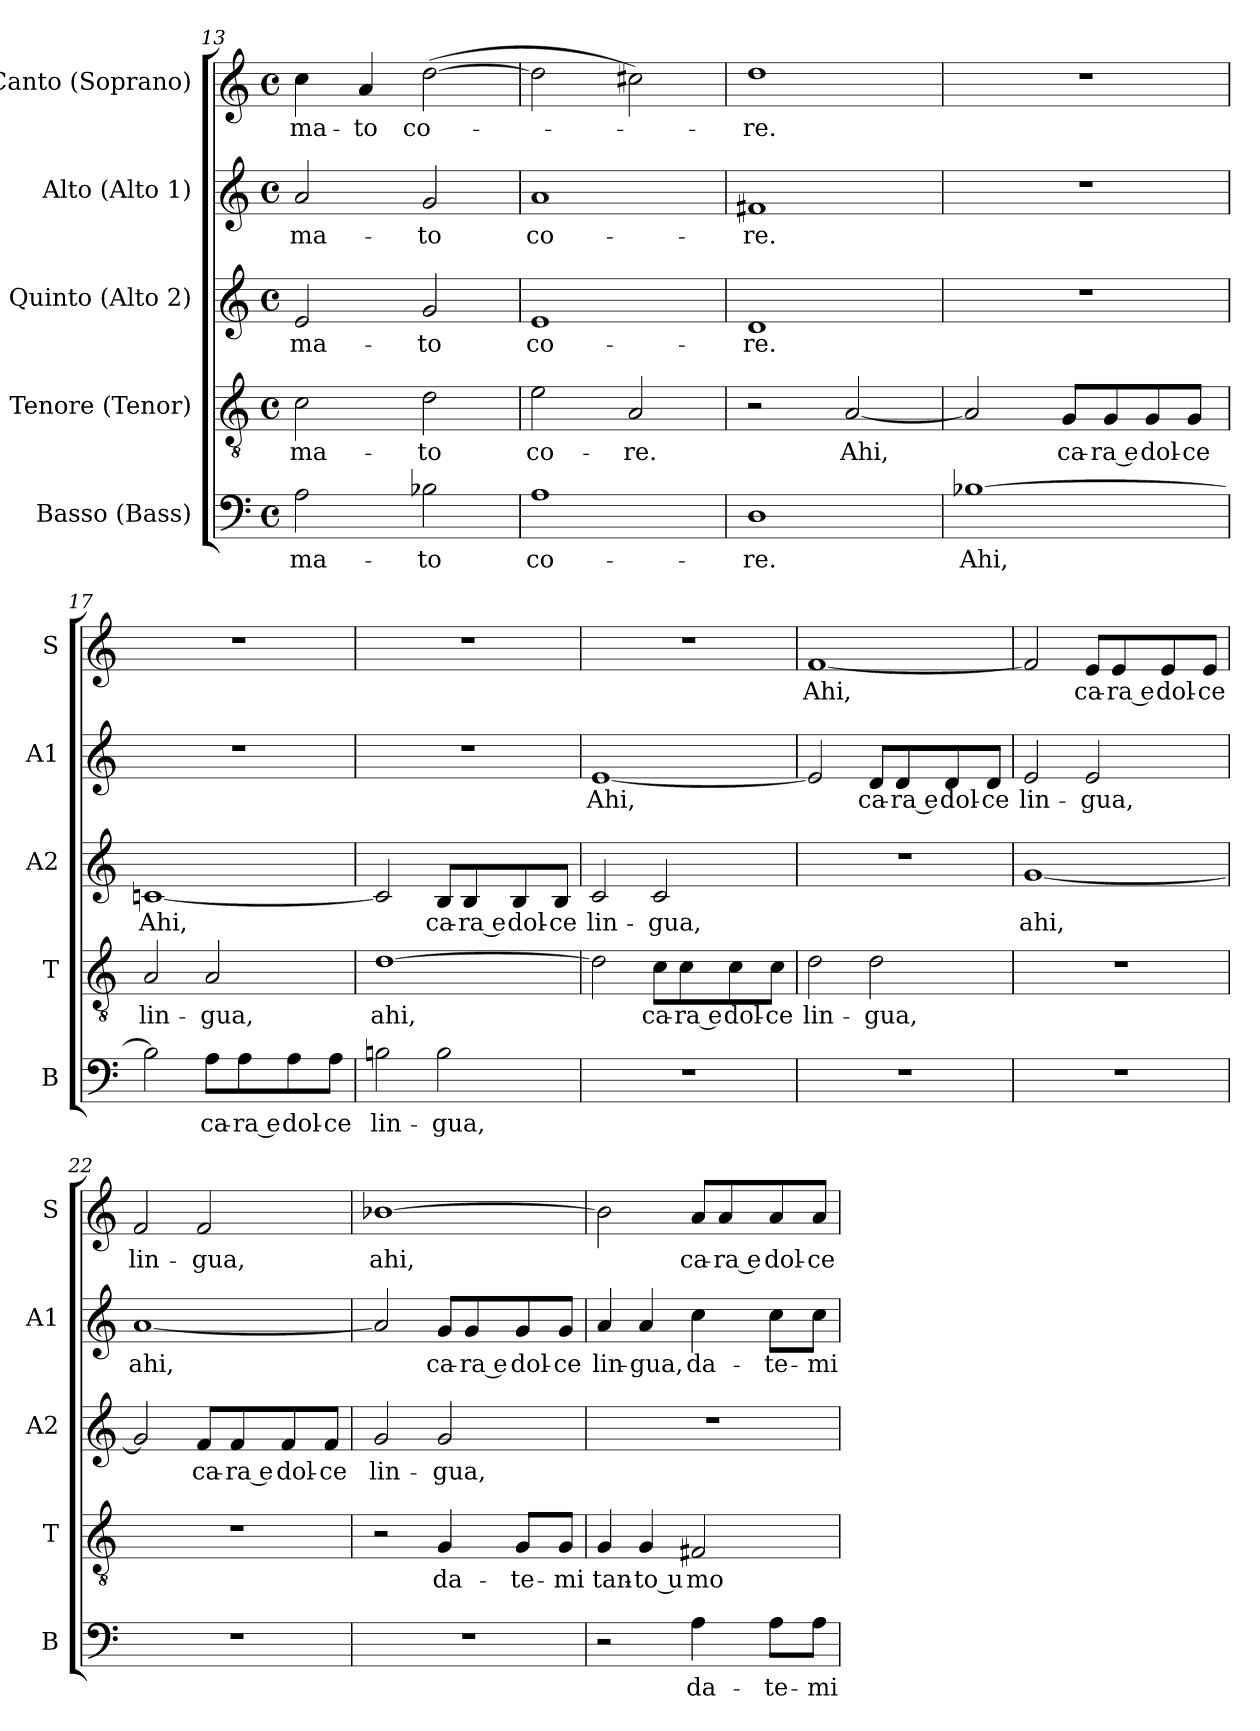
**kern	**text	**kern	**text	**kern	**text	**kern	**text	**kern	**text
*part5	*part5	*part4	*part4	*part3	*part3	*part2	*part2	*part1	*part1
*staff5	*staff5	*staff4	*staff4	*staff3	*staff3	*staff2	*staff2	*staff1	*staff1
*I"Basso (Bass)	*	*I"Tenore (Tenor)	*	*I"Quinto (Alto 2)	*	*I"Alto (Alto 1)	*	*I"Canto (Soprano)	*
*I'B	*	*I'T	*	*I'A2	*	*I'A1	*	*I'S	*
*clefF4	*	*clefGv2	*	*clefG2	*	*clefG2	*	*clefG2	*
*k[]	*	*k[]	*	*k[]	*	*k[]	*	*k[]	*
*M4/4	*	*M4/4	*	*M4/4	*	*M4/4	*	*M4/4	*
*met(c)	*	*met(c)	*	*met(c)	*	*met(c)	*	*met(c)	*
=13	=13	=13	=13	=13	=13	=13	=13	=13	=13
!	!LO:LY:b	!	!LO:LY:b	!	!LO:LY:b	!	!LO:LY:b	!	!LO:LY:b
2A\	-ma-	2c\	-ma-	2e/	-ma-	2a/	-ma-	4cc\	-ma-
!	!	!	!	!	!	!	!	!	!LO:LY:b
.	.	.	.	.	.	.	.	4a/	-to
!	!LO:LY:b	!	!LO:LY:b	!	!LO:LY:b	!	!LO:LY:b	!	!LO:LY:b
2B-X\	-to	2d\	-to	2g/	-to	2g/	-to	(>[2dd\	co-
=14	=14	=14	=14	=14	=14	=14	=14	=14	=14
!	!LO:LY:b	!	!LO:LY:b	!	!LO:LY:b	!	!LO:LY:b	!	!
1A	co-	2e\	co-	1e	co-	1a	co-	2dd\]	.
!	!	!	!LO:LY:b	!	!	!	!	!	!
.	.	2A/	-re.	.	.	.	.	2cc#X\)	.
=15	=15	=15	=15	=15	=15	=15	=15	=15	=15
!	!LO:LY:b	!	!	!	!LO:LY:b	!	!LO:LY:b	!	!LO:LY:b
1D	-re.	2r	.	1d	-re.	1f#X	-re.	1dd	-re.
!	!	!	!LO:LY:b	!	!	!	!	!	!
.	.	[2A/	Ahi,	.	.	.	.	.	.
=16	=16	=16	=16	=16	=16	=16	=16	=16	=16
!	!LO:LY:b	!	!	!	!	!	!	!	!
[1B-X	Ahi,	2A/]	.	1r	.	1r	.	1r	.
!	!	!	!LO:LY:b	!	!	!	!	!	!
.	.	8G/L	ca-	.	.	.	.	.	.
!	!	!	!LO:LY:b	!	!	!	!	!	!
.	.	8G/	ra e	.	.	.	.	.	.
!	!	!	!LO:LY:b	!	!	!	!	!	!
.	.	8G/	dol-	.	.	.	.	.	.
!	!	!	!LO:LY:b	!	!	!	!	!	!
.	.	8G/J	-ce	.	.	.	.	.	.
!!LO:LB:g=z
=17	=17	=17	=17	=17	=17	=17	=17	=17	=17
!	!	!	!LO:LY:b	!	!LO:LY:b	!	!	!	!
2B-\]	.	2A/	lin-	[1cni	Ahi,	1r	.	1r	.
!	!LO:LY:b	!	!LO:LY:b	!	!	!	!	!	!
8A\L	ca-	2A/	-gua,	.	.	.	.	.	.
!	!LO:LY:b	!	!	!	!	!	!	!	!
8A\	ra e	.	.	.	.	.	.	.	.
!	!LO:LY:b	!	!	!	!	!	!	!	!
8A\	dol-	.	.	.	.	.	.	.	.
!	!LO:LY:b	!	!	!	!	!	!	!	!
8A\J	-ce	.	.	.	.	.	.	.	.
=18	=18	=18	=18	=18	=18	=18	=18	=18	=18
!	!LO:LY:b	!	!LO:LY:b	!	!	!	!	!	!
2Bni\	lin-	[1d	ahi,	2c/]	.	1r	.	1r	.
!	!LO:LY:b	!	!	!	!LO:LY:b	!	!	!	!
2B\	-gua,	.	.	8B/L	ca-	.	.	.	.
!	!	!	!	!	!LO:LY:b	!	!	!	!
.	.	.	.	8B/	ra e	.	.	.	.
!	!	!	!	!	!LO:LY:b	!	!	!	!
.	.	.	.	8B/	dol-	.	.	.	.
!	!	!	!	!	!LO:LY:b	!	!	!	!
.	.	.	.	8B/J	-ce	.	.	.	.
=19	=19	=19	=19	=19	=19	=19	=19	=19	=19
!	!	!	!	!	!LO:LY:b	!	!LO:LY:b	!	!
1r	.	2d\]	.	2c/	lin-	[1e	Ahi,	1r	.
!	!	!	!LO:LY:b	!	!LO:LY:b	!	!	!	!
.	.	8c\L	ca-	2c/	-gua,	.	.	.	.
!	!	!	!LO:LY:b	!	!	!	!	!	!
.	.	8c\	ra e	.	.	.	.	.	.
!	!	!	!LO:LY:b	!	!	!	!	!	!
.	.	8c\	dol-	.	.	.	.	.	.
!	!	!	!LO:LY:b	!	!	!	!	!	!
.	.	8c\J	-ce	.	.	.	.	.	.
=20	=20	=20	=20	=20	=20	=20	=20	=20	=20
!	!	!	!LO:LY:b	!	!	!	!	!	!LO:LY:b
1r	.	2d\	lin-	1r	.	2e/]	.	[1f	Ahi,
!	!	!	!LO:LY:b	!	!	!	!LO:LY:b	!	!
.	.	2d\	-gua,	.	.	8d/L	ca-	.	.
!	!	!	!	!	!	!	!LO:LY:b	!	!
.	.	.	.	.	.	8d/	ra e	.	.
!	!	!	!	!	!	!	!LO:LY:b	!	!
.	.	.	.	.	.	8d/	dol-	.	.
!	!	!	!	!	!	!	!LO:LY:b	!	!
.	.	.	.	.	.	8d/J	-ce	.	.
!!LO:PB:g=z
=21	=21	=21	=21	=21	=21	=21	=21	=21	=21
!	!	!	!	!	!LO:LY:b	!	!LO:LY:b	!	!
1r	.	1r	.	[1g	ahi,	2e/	lin-	2f/]	.
!	!	!	!	!	!	!	!LO:LY:b	!	!LO:LY:b
.	.	.	.	.	.	2e/	-gua,	8e/L	ca-
!	!	!	!	!	!	!	!	!	!LO:LY:b
.	.	.	.	.	.	.	.	8e/	ra e
!	!	!	!	!	!	!	!	!	!LO:LY:b
.	.	.	.	.	.	.	.	8e/	dol-
!	!	!	!	!	!	!	!	!	!LO:LY:b
.	.	.	.	.	.	.	.	8e/J	-ce
=22	=22	=22	=22	=22	=22	=22	=22	=22	=22
!	!	!	!	!	!	!	!LO:LY:b	!	!LO:LY:b
1r	.	1r	.	2g/]	.	[1a	ahi,	2f/	lin-
!	!	!	!	!	!LO:LY:b	!	!	!	!LO:LY:b
.	.	.	.	8f/L	ca-	.	.	2f/	-gua,
!	!	!	!	!	!LO:LY:b	!	!	!	!
.	.	.	.	8f/	ra e	.	.	.	.
!	!	!	!	!	!LO:LY:b	!	!	!	!
.	.	.	.	8f/	dol-	.	.	.	.
!	!	!	!	!	!LO:LY:b	!	!	!	!
.	.	.	.	8f/J	-ce	.	.	.	.
=23	=23	=23	=23	=23	=23	=23	=23	=23	=23
!	!	!	!	!	!LO:LY:b	!	!	!	!LO:LY:b
1r	.	2r	.	2g/	lin-	2a/]	.	[1b-X	ahi,
!	!	!	!LO:LY:b	!	!LO:LY:b	!	!LO:LY:b	!	!
.	.	4G/	da-	2g/	-gua,	8g/L	ca-	.	.
!	!	!	!	!	!	!	!LO:LY:b	!	!
.	.	.	.	.	.	8g/	ra e	.	.
!	!	!	!LO:LY:b	!	!	!	!LO:LY:b	!	!
.	.	8G/L	-te-	.	.	8g/	dol-	.	.
!	!	!	!LO:LY:b	!	!	!	!LO:LY:b	!	!
.	.	8G/J	-mi	.	.	8g/J	-ce	.	.
=24	=24	=24	=24	=24	=24	=24	=24	=24	=24
!	!	!	!LO:LY:b	!	!	!	!LO:LY:b	!	!
2r	.	4G/	tan-	1r	.	4a/	lin-	2b-\]	.
!	!	!	!LO:LY:b	!	!	!	!LO:LY:b	!	!
.	.	4G/	to u	.	.	4a/	-gua,	.	.
!	!LO:LY:b	!	!LO:LY:b	!	!	!	!LO:LY:b	!	!LO:LY:b
4A\	da-	2F#X/	mo-	.	.	4cc\	da-	8a/L	ca-
!	!	!	!	!	!	!	!	!	!LO:LY:b
.	.	.	.	.	.	.	.	8a/	ra e
!	!LO:LY:b	!	!	!	!	!	!LO:LY:b	!	!LO:LY:b
8A\L	-te-	.	.	.	.	8cc\L	-te-	8a/	dol-
!	!LO:LY:b	!	!	!	!	!	!LO:LY:b	!	!LO:LY:b
8A\J	-mi	.	.	.	.	8cc\J	-mi	8a/J	-ce
=	=	=	=	=	=	=	=	=	=
*-	*-	*-	*-	*-	*-	*-	*-	*-	*-
